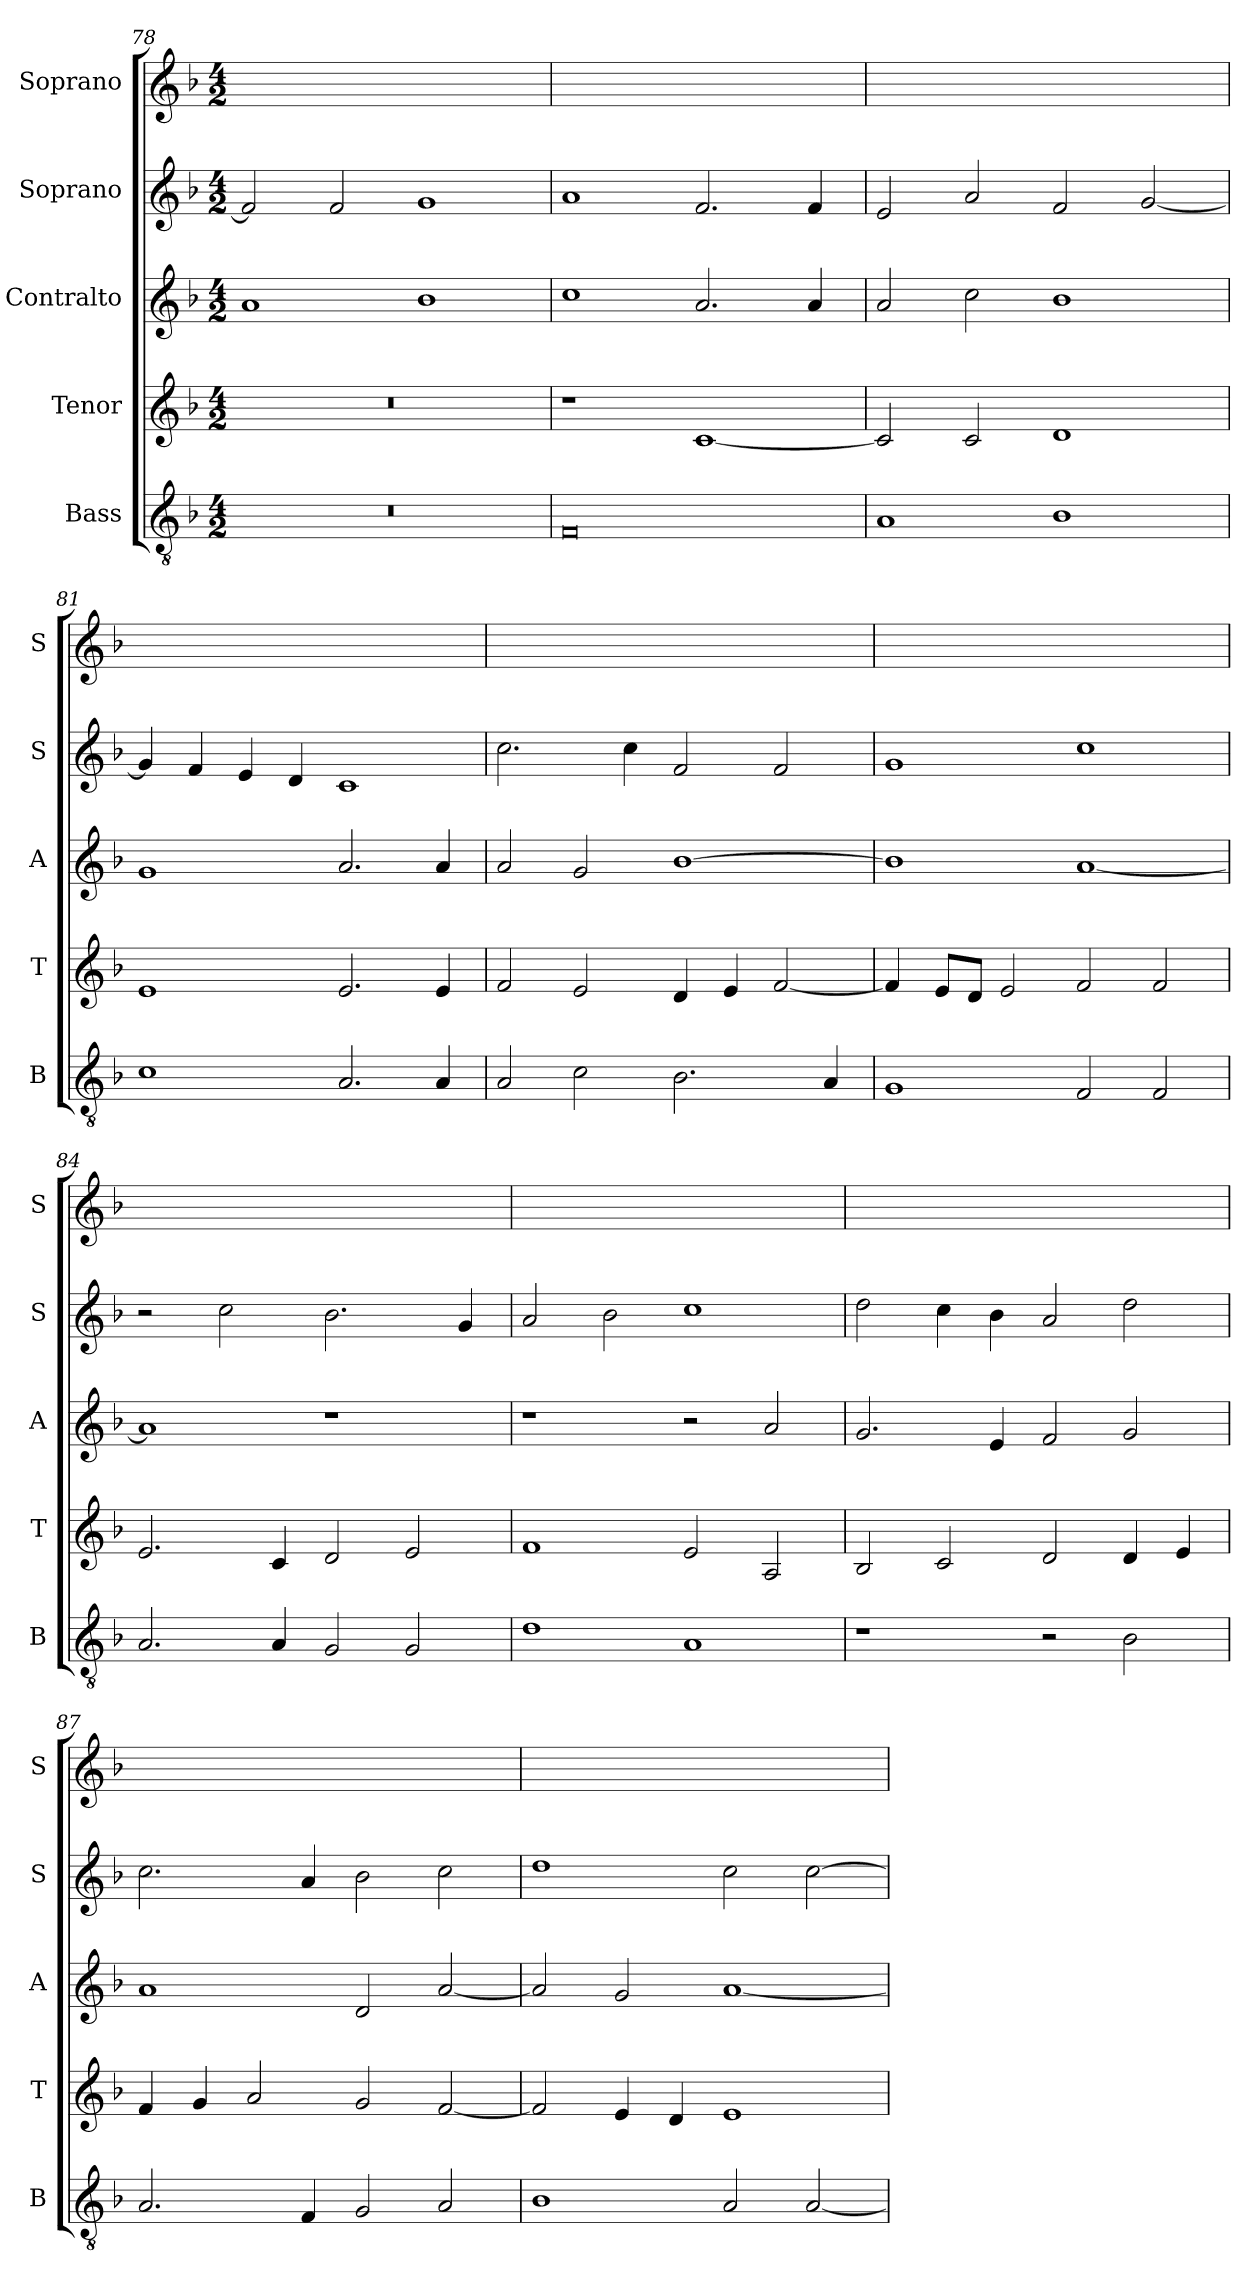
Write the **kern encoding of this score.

**kern	**kern	**kern	**kern	**kern
*part5	*part4	*part3	*part2	*part1
*staff5	*staff4	*staff3	*staff2	*staff1
*I"Bass	*I"Tenor	*I"Contralto	*I"Soprano	*I"Soprano
*I'B	*I'T	*I'A	*I'S	*I'S
*clefGv2	*clefG2	*clefG2	*clefG2	*clefG2
*k[b-]	*k[b-]	*k[b-]	*k[b-]	*k[b-]
*F:ion	*F:ion	*F:ion	*F:ion	*F:ion
*M4/2	*M4/2	*M4/2	*M4/2	*M4/2
=78	=78	=78	=78	=78
0r	0r	1a	2f]	0ryy
.	.	.	2f	.
.	.	1b-	1g	.
=79	=79	=79	=79	=79
0F	1r	1cc	1a	0ryy
.	[1c	2.a	2.f	.
.	.	4a	4f	.
=80	=80	=80	=80	=80
1A	2c]	2a	2e	0ryy
.	2c	2cc	2a	.
1B-	1d	1b-	2f	.
.	.	.	[2g	.
=81	=81	=81	=81	=81
1c	1e	1g	4g]	0ryy
.	.	.	4f	.
.	.	.	4e	.
.	.	.	4d	.
2.A	2.e	2.a	1c	.
4A	4e	4a	.	.
=82	=82	=82	=82	=82
2A	2f	2a	2.cc	0ryy
2c	2e	2g	.	.
.	.	.	4cc	.
2.B-	4d	[1b-	2f	.
.	4e	.	.	.
.	[2f	.	2f	.
4A	.	.	.	.
=83	=83	=83	=83	=83
1G	4f]	1b-]	1g	0ryy
.	8e/L	.	.	.
.	8d/J	.	.	.
.	2e	.	.	.
2F	2f	[1a	1cc	.
2F	2f	.	.	.
=84	=84	=84	=84	=84
2.A	2.e	1a]	2r	0ryy
.	.	.	2cc	.
4A	4c	.	.	.
2G	2d	1r	2.b-	.
2G	2e	.	.	.
.	.	.	4g	.
=85	=85	=85	=85	=85
1d	1f	1r	2a	0ryy
.	.	.	2b-	.
1A	2e	2r	1cc	.
.	2A	2a	.	.
=86	=86	=86	=86	=86
1r	2B-	2.g	2dd	0ryy
.	2c	.	4cc	.
.	.	4e	4b-	.
2r	2d	2f	2a	.
2B-	4d	2g	2dd	.
.	4e	.	.	.
=87	=87	=87	=87	=87
2.A	4f	1a	2.cc	0ryy
.	4g	.	.	.
.	2a	.	.	.
4F	.	.	4a	.
2G	2g	2d	2b-	.
2A	[2f	[2a	2cc	.
=88	=88	=88	=88	=88
1B-	2f]	2a]	1dd	0ryy
.	4e	2g	.	.
.	4d	.	.	.
2A	1e	[1a	2cc	.
[2A	.	.	[2cc	.
=	=	=	=	=
*-	*-	*-	*-	*-
